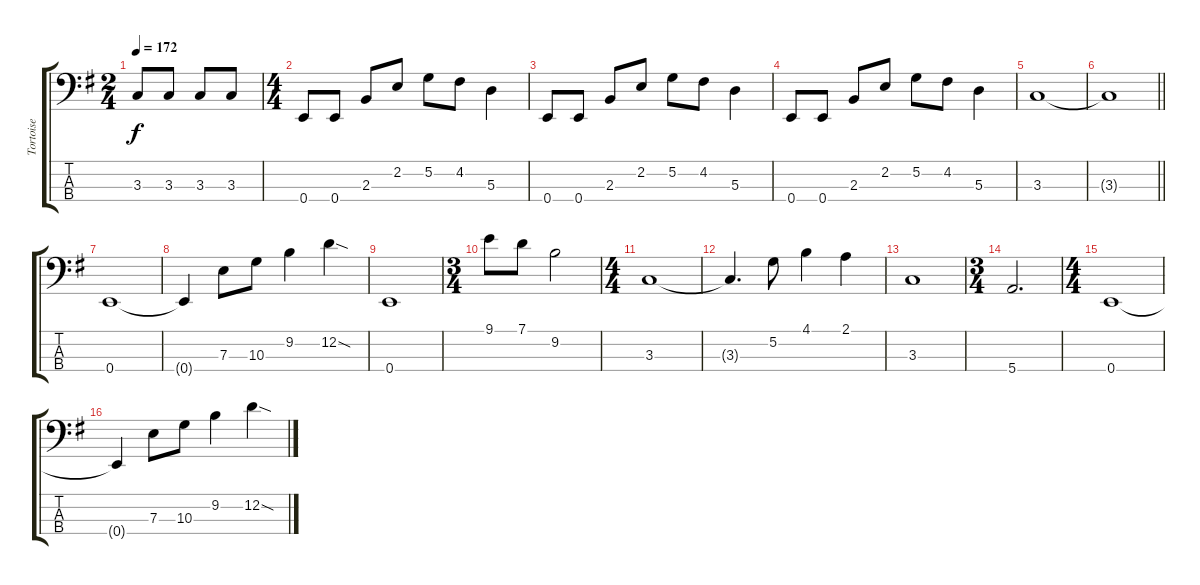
\track ("Tortoise" "Tortoise") {instrument electricbassfinger}
\staff {score tabs}
\tuning (G2 D2 A1 E1) {hide}
\ts (2 4)
\tempo 172
\clef f4
\ks g
3.3.8{dy f} 3.3.8 3.3.8 3.3.8 |
\ts (4 4)
0.4.8 0.4.8 2.3.8 2.2.8 5.2.8 4.2.8 5.3.4 |
0.4.8 0.4.8 2.3.8 2.2.8 5.2.8 4.2.8 5.3.4 |
0.4.8 0.4.8 2.3.8 2.2.8 5.2.8 4.2.8 5.3.4 |
3.3.1 |
\barLineRight lightlight
3.3{t}.1 |
\section ("" "")
0.4.1 |
0.4{t}.4 7.3.8 10.3.8 9.2.4 12.2{sod}.4 |
0.4.1 |
\ts (3 4)
9.1.8 7.1.8 9.2.2 |
\ts (4 4)
3.3.1 |
3.3{t}.4{d} 5.2.8 4.1.4 2.1.4 |
3.3.1 |
\ts (3 4)
5.4.2{d} |
\ts (4 4)
0.4.1 |
0.4{t}.4 7.3.8 10.3.8 9.2.4 12.2{sod}.4
